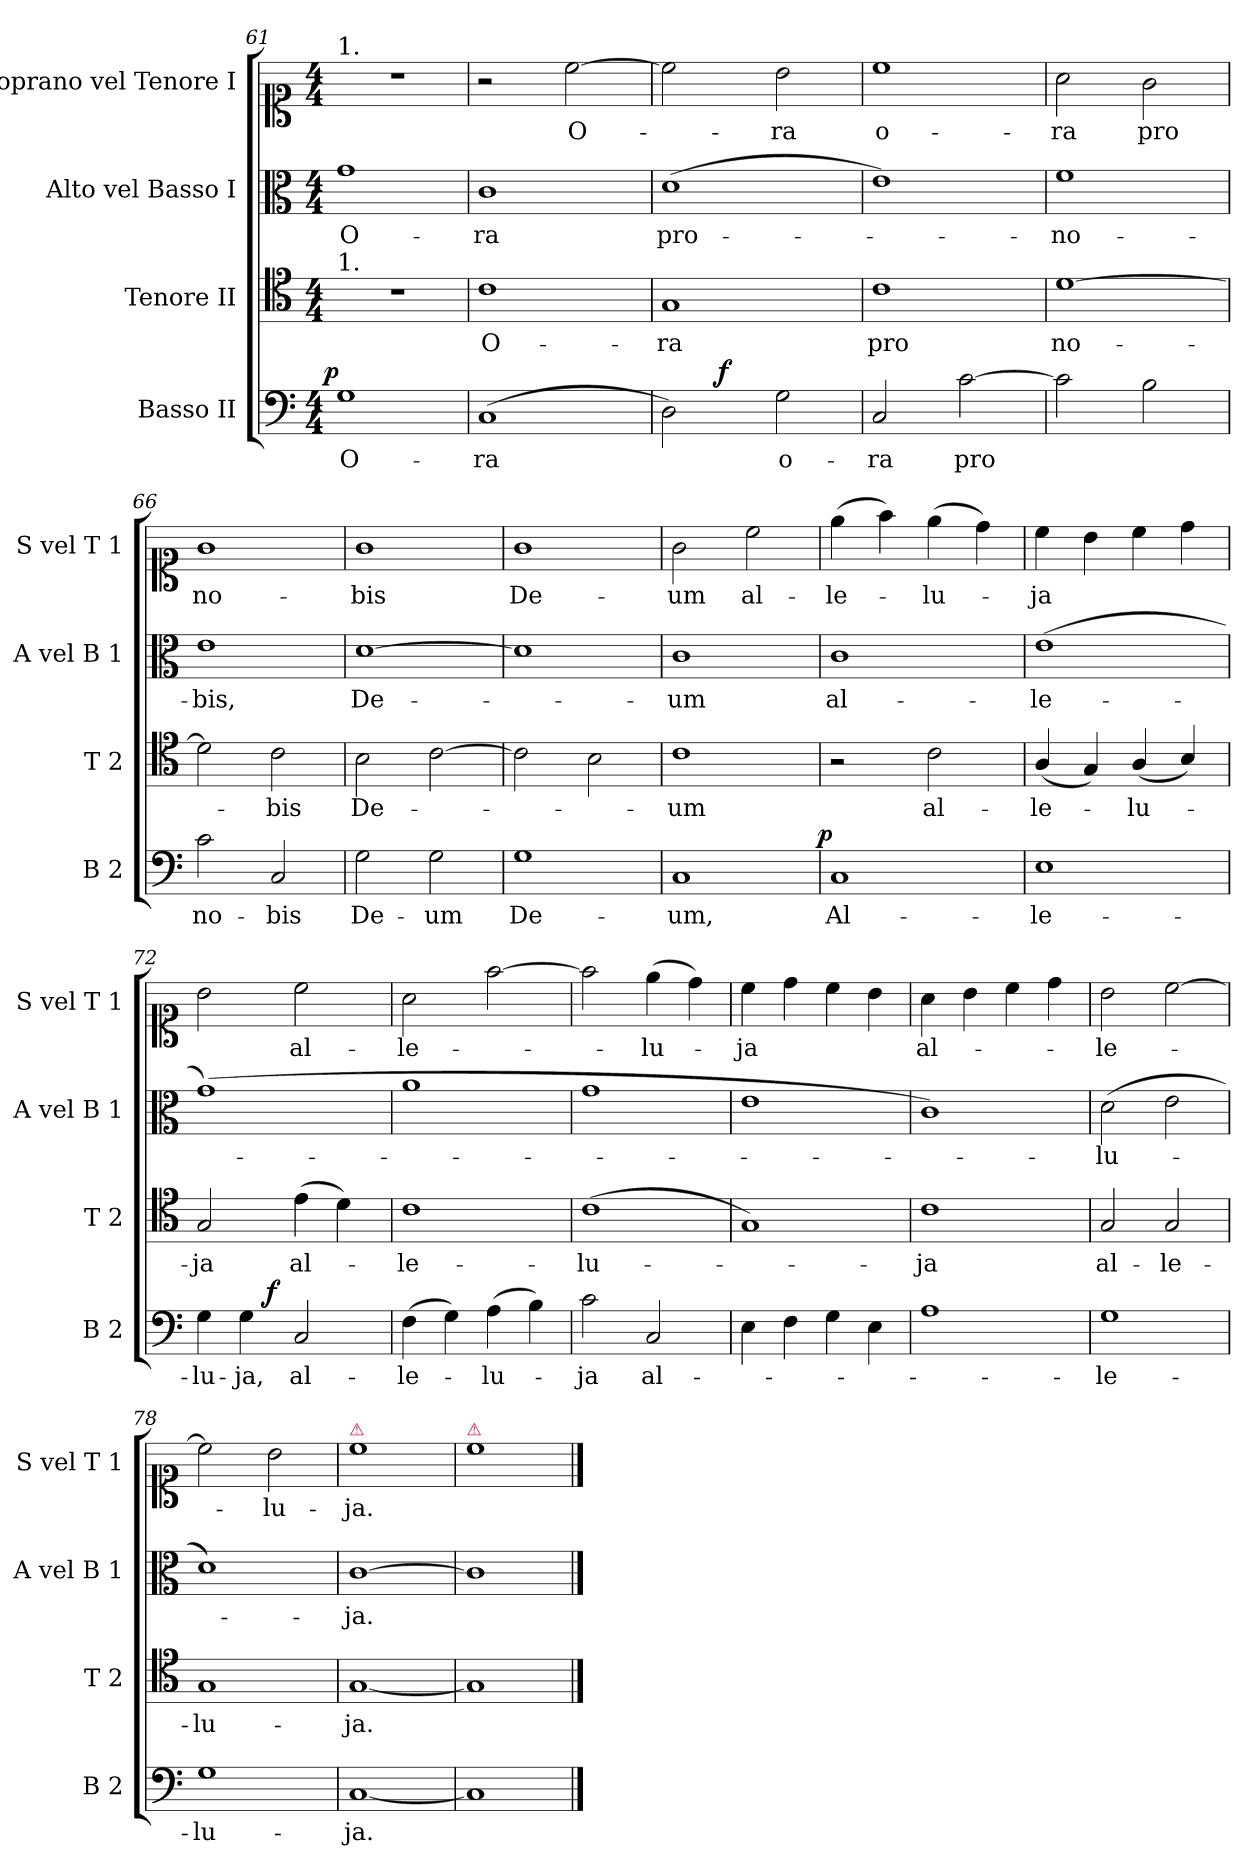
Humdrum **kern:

**kern	**text	**dynam	**kern	**text	**kern	**text	**kern	**text
*part4	*part4	*part4	*part3	*part3	*part2	*part2	*part1	*part1
*staff4	*staff4	*staff4	*staff3	*staff3	*staff2	*staff2	*staff1	*staff1
*I"Basso II	*	*	*I"Tenore II	*	*I"Alto vel Basso I	*	*I"Soprano vel Tenore I	*
*I'B 2	*	*	*I'T 2	*	*I'A vel B 1	*	*I'S vel T 1	*
*clefF4	*	*	*clefC4	*	*clefC3	*	*clefC1	*
*k[]	*	*	*k[]	*	*k[]	*	*k[]	*
*M4/4	*	*	*M4/4	*	*M4/4	*	*M4/4	*
=61	=61	=61	=61	=61	=61	=61	=61	=61
!	!	!	!	!	!	!	!LO:TX:a:t=1.	!
!	!	!	!LO:TX:a:t=1.	!	!	!	!	!
!	!	!LO:DY:b:rj	!	!	!	!	!	!
1G	O-	p.	1r	.	1g	O-	1r	.
=62	=62	=62	=62	=62	=62	=62	=62	=62
(1C	-ra	.	1c	O-	1c	-ra	2r	.
.	.	.	.	.	.	.	[2cc\	O-
=63	=63	=63	=63	=63	=63	=63	=63	=63
*^	*	*	*	*	*	*	*	*
2D\)	4ryy	.	.	1G	-ra	(1d	pro-	2cc\]	.
!	!	!	!LO:DY:b	!	!	!	!	!	!
.	2.ryy	.	f.	.	.	.	.	.	.
2G\	.	o-	.	.	.	.	.	2b\	-ra
*v	*v	*	*	*	*	*	*	*	*
=64	=64	=64	=64	=64	=64	=64	=64	=64
2C/	-ra	.	1c	pro	1e)	.	1cc	o-
[2c\	pro	.	.	.	.	.	.	.
=65	=65	=65	=65	=65	=65	=65	=65	=65
2c\]	.	.	[1d	no-	1f	-no-	2a\	-ra
2B\	.	.	.	.	.	.	2g\	pro
=66	=66	=66	=66	=66	=66	=66	=66	=66
2c\	no-	.	2d\]	.	1e	-bis,	1g	no-
2C/	-bis	.	2c\	-bis	.	.	.	.
=67	=67	=67	=67	=67	=67	=67	=67	=67
2G\	De-	.	2B\	De-	[1d	De-	1g	-bis
2G\	-um	.	[2c\	.	.	.	.	.
=68	=68	=68	=68	=68	=68	=68	=68	=68
1G	De-	.	2c\]	.	1d]	.	1g	De-
.	.	.	2B\	.	.	.	.	.
=69	=69	=69	=69	=69	=69	=69	=69	=69
1C	-um,	.	1c	-um	1c	-um	2g\	-um
.	.	.	.	.	.	.	2cc\	al-
=70	=70	=70	=70	=70	=70	=70	=70	=70
!	!	!LO:DY:b:rj	!	!	!	!	!	!
1C	Al-	p.	2r	.	1c	al-	(4ee\	-le-
.	.	.	.	.	.	.	4ff\)	.
.	.	.	2c\	al-	.	.	(4ee\	-lu-
.	.	.	.	.	.	.	4dd\)	.
=71	=71	=71	=71	=71	=71	=71	=71	=71
1E	-le-	.	(4A/	-le-	(1e	-le-	4cc\	-ja
.	.	.	4G/)	.	.	.	4b\	.
.	.	.	(4A/	-lu-	.	.	4cc\	.
.	.	.	4B/)	.	.	.	4dd\	.
=72	=72	=72	=72	=72	=72	=72	=72	=72
*^	*	*	*	*	*	*	*	*
4G\	4.ryy	-lu-	.	2G/	-ja	(1g)	.	2b\	.
4G\	.	-ja,	.	.	.	.	.	.	.
!	!	!	!LO:DY:b	!	!	!	!	!	!
.	2ryy	.	f.	.	.	.	.	.	.
2C/	.	al-	.	(4e\	al-	.	.	2cc\	al-
.	.	.	.	4d\)	.	.	.	.	.
.	8ryy	.	.	.	.	.	.	.	.
*v	*v	*	*	*	*	*	*	*	*
=73	=73	=73	=73	=73	=73	=73	=73	=73
(4F\	-le-	.	1c	-le-	1a	.	2a\	-le-
4G\)	.	.	.	.	.	.	.	.
(4A\	-lu-	.	.	.	.	.	[2ff\	.
4B\)	.	.	.	.	.	.	.	.
=74	=74	=74	=74	=74	=74	=74	=74	=74
2c\	-ja	.	(1c	-lu-	1g	.	2ff\]	.
2C/	al-	.	.	.	.	.	(4ee\	-lu-
.	.	.	.	.	.	.	4dd\)	.
=75	=75	=75	=75	=75	=75	=75	=75	=75
4E\	.	.	1G)	.	1e	.	4cc\	-ja
4F\	.	.	.	.	.	.	4dd\	.
4G\	.	.	.	.	.	.	4cc\	.
4E\	.	.	.	.	.	.	4b\	.
=76	=76	=76	=76	=76	=76	=76	=76	=76
1A	.	.	1c	-ja	1c)	.	4a\	al-
.	.	.	.	.	.	.	4b\	.
.	.	.	.	.	.	.	4cc\	.
.	.	.	.	.	.	.	4dd\	.
=77	=77	=77	=77	=77	=77	=77	=77	=77
1G	-le-	.	2G/	al-	(2d\	-lu-	2b\	-le-
.	.	.	2G/	-le-	2e\	.	[2cc\	.
=78	=78	=78	=78	=78	=78	=78	=78	=78
1G	-lu-	.	1G	-lu-	1d)	.	2cc\]	.
.	.	.	.	.	.	.	2b\	-lu-
=79	=79	=79	=79	=79	=79	=79	=79	=79
!	!	!	!	!	!	!	!LO:TX:a:color=crimson:t=⚠	!
[1C	-ja.	.	[1G	-ja.	[1c	-ja.	1cc	-ja.
=80	=80	=80	=80	=80	=80	=80	=80	=80
!	!	!	!	!	!	!	!LO:TX:a:color=crimson:t=⚠	!
1C]	.	.	1G]	.	1c]	.	1cc	.
==	==	==	==	==	==	==	==	==
*-	*-	*-	*-	*-	*-	*-	*-	*-
